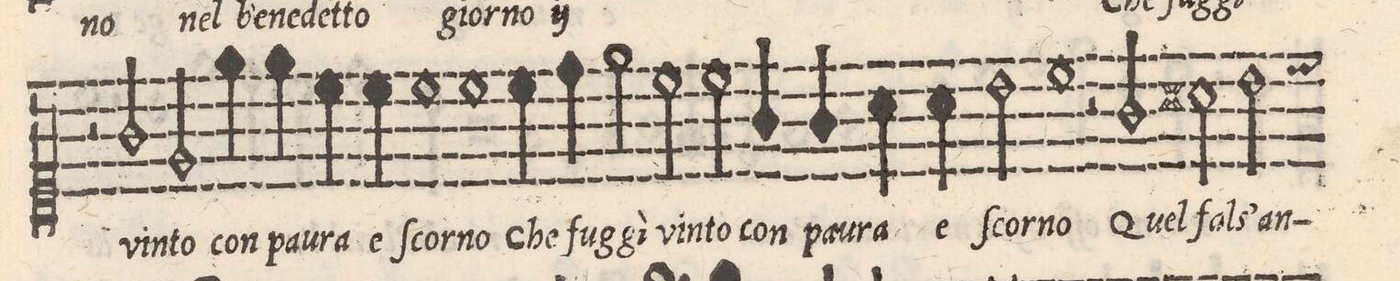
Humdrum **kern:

**kern	**text
*I"ALTO	*
*clefC2	*
*k[]	*
*met(C)	*
*M2/1	*
2r	.
2e/	vin-
2c/	-to
4cc\	con
4cc\	pau-
=12-	=12-
4a\	-ra
4a\	e
1a	ſcor-
1a\	-no
=13-	=13-
4a\	Che
4b\	fug-
2cc\	-gi
2a\	vin-
=14-	=14-
2a\	-to
4e/	con
4e/	pau-
4f\	-ra
4f\	e
2g\	ſcor-
=15-	=15-
1a	-no
2r	.
2e/	Quel
=16-	=16-
2f#X\	fal-
2g\	-ſ`an-
*-	*-
